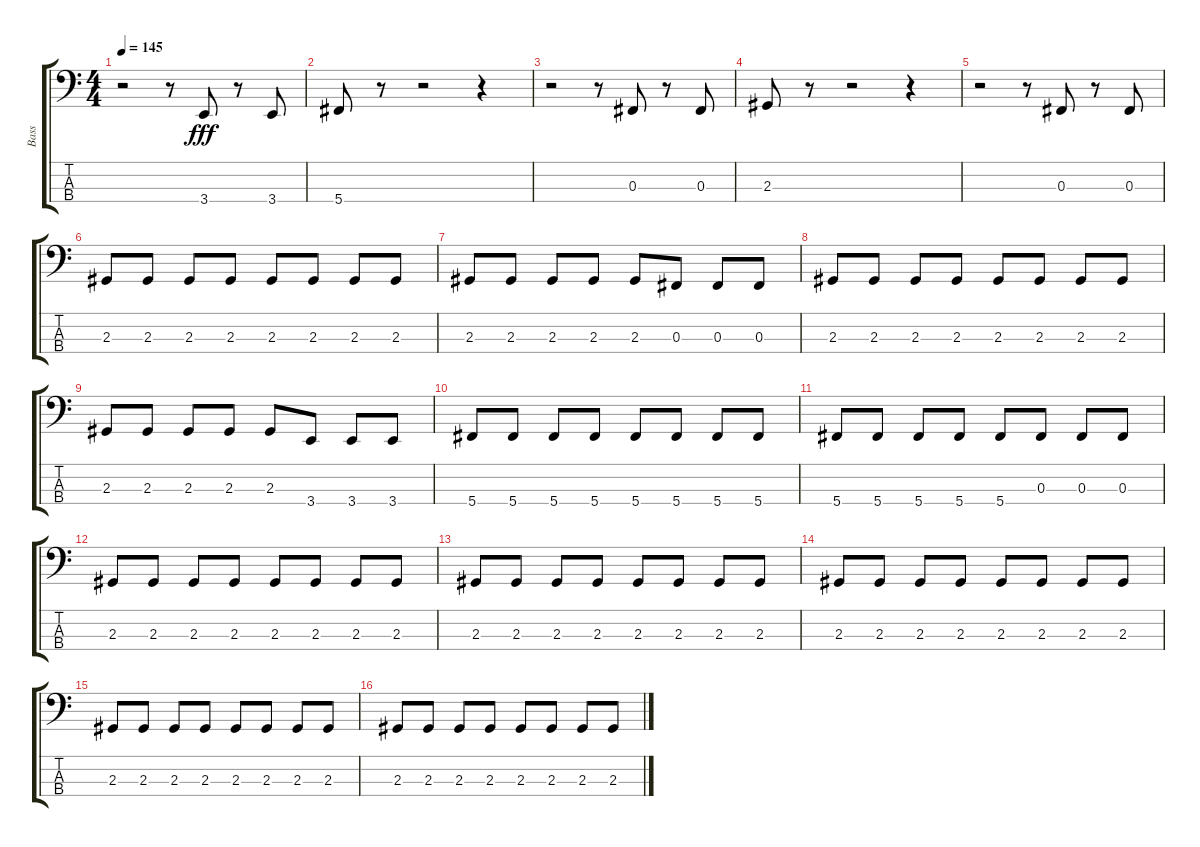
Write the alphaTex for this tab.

\track ("Bass" "Bass") {instrument electricbasspick}
\staff {score tabs}
\tuning (E2 B1 Gb1 Db1) {hide}
\ts (4 4)
\tempo 145
\clef f4
\ks c
r.2{dy fff} r.8 3.4.8 r.8 3.4.8 |
5.4.8 r.8 r.2 r.4 |
r.2 r.8 0.3.8 r.8 0.3.8 |
2.3.8 r.8 r.2 r.4 |
r.2 r.8 0.3.8 r.8 0.3.8 |
2.3.8 2.3.8 2.3.8 2.3.8 2.3.8 2.3.8 2.3.8 2.3.8 |
2.3.8 2.3.8 2.3.8 2.3.8 2.3.8 0.3.8 0.3.8 0.3.8 |
2.3.8 2.3.8 2.3.8 2.3.8 2.3.8 2.3.8 2.3.8 2.3.8 |
2.3.8 2.3.8 2.3.8 2.3.8 2.3.8 3.4.8 3.4.8 3.4.8 |
5.4.8 5.4.8 5.4.8 5.4.8 5.4.8 5.4.8 5.4.8 5.4.8 |
5.4.8 5.4.8 5.4.8 5.4.8 5.4.8 0.3.8 0.3.8 0.3.8 |
2.3.8 2.3.8 2.3.8 2.3.8 2.3.8 2.3.8 2.3.8 2.3.8 |
2.3.8 2.3.8 2.3.8 2.3.8 2.3.8 2.3.8 2.3.8 2.3.8 |
2.3.8 2.3.8 2.3.8 2.3.8 2.3.8 2.3.8 2.3.8 2.3.8 |
2.3.8 2.3.8 2.3.8 2.3.8 2.3.8 2.3.8 2.3.8 2.3.8 |
2.3.8 2.3.8 2.3.8 2.3.8 2.3.8 2.3.8 2.3.8 2.3.8
